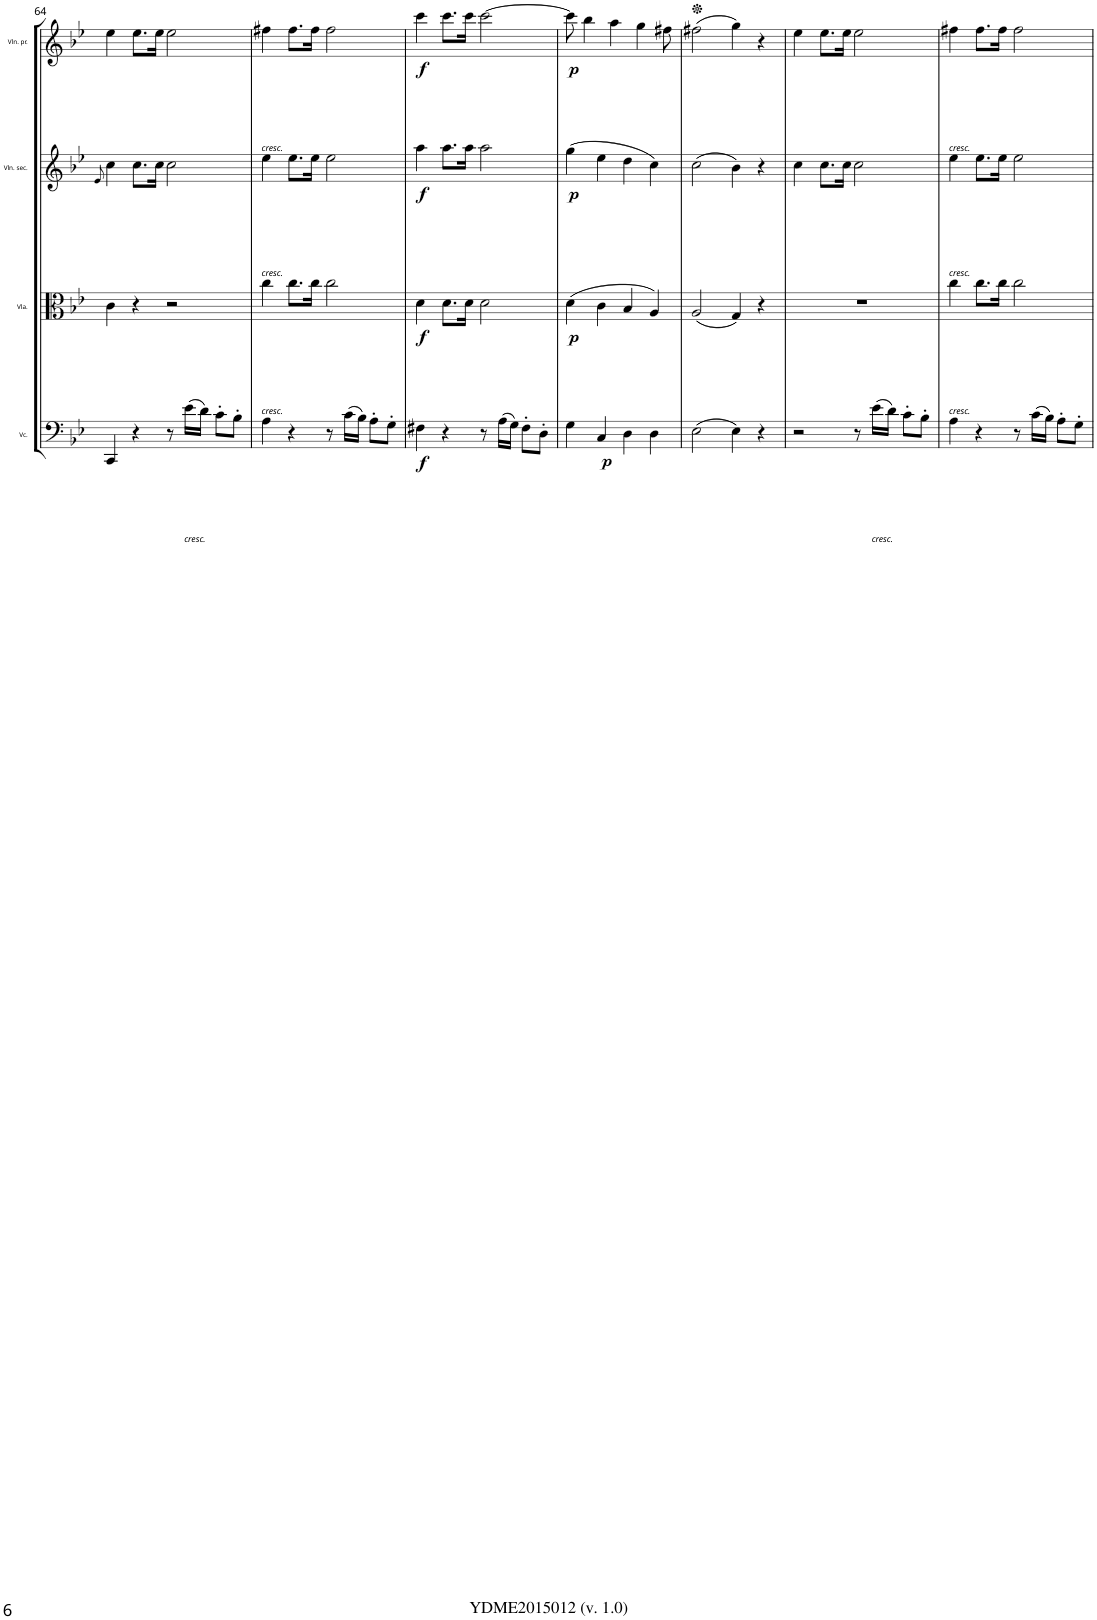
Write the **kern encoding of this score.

**kern	**dynam	**kern	**dynam	**kern	**dynam	**kern	**dynam
*part4	*part4	*part3	*part3	*part2	*part2	*part1	*part1
*staff4	*staff4	*staff3	*staff3	*staff2	*staff2	*staff1	*staff1
*I"Violoncelle	*	*I"Viola	*	*I"Violino secondo	*	*I"Violino primo	*
*I'Vc.	*	*I'Vla.	*	*I'Vln. sec.	*	*I'Vln. pr.	*
!!LO:PB:g=z
*clefF4	*	*clefC3	*	*clefG2	*	*clefG2	*
*k[b-e-]	*	*k[b-e-]	*	*k[b-e-]	*	*k[b-e-]	*
*B-:	*	*B-:	*	*B-:	*	*B-:	*
*M2/2	*	*M2/2	*	*M2/2	*	*M2/2	*
*met(c|)	*	*met(c|)	*	*met(c|)	*	*met(c|)	*
=64	=64	=64	=64	=64	=64	=64	=64
.	.	.	.	8qe-/	.	.	.
4CC/	.	4c\	.	4cc\	.	4ee-\	.
4r	.	4r	.	8.cc\L	.	8.ee-\L	.
.	.	.	.	16cc\Jk	.	16ee-\Jk	.
8r	.	2r	.	2cc\	.	2ee-\	.
!LO:TX:b:i:t=cresc.	!	!	!	!	!	!	!
(16e-\LL	.	.	.	.	.	.	.
16d\JJ)	.	.	.	.	.	.	.
8c'\L	.	.	.	.	.	.	.
8B-'\J	.	.	.	.	.	.	.
=65	=65	=65	=65	=65	=65	=65	=65
!	!	!	!	!	!	!LO:TX:b:i:t=cresc.	!
!	!	!	!	!LO:TX:b:i:t=cresc.	!	!	!
!	!	!LO:TX:b:i:t=cresc.	!	!	!	!	!
4A\	.	4cc\	.	4ee-\	.	4ff#X\	.
4r	.	8.cc\L	.	8.ee-\L	.	8.ff#\L	.
.	.	16cc\Jk	.	16ee-\Jk	.	16ff#\Jk	.
8r	.	2cc\	.	2ee-\	.	2ff#\	.
(16c\LL	.	.	.	.	.	.	.
16B-\JJ)	.	.	.	.	.	.	.
8A'\L	.	.	.	.	.	.	.
8G'\J	.	.	.	.	.	.	.
=66	=66	=66	=66	=66	=66	=66	=66
!	!LO:DY:b	!	!LO:DY:b	!	!LO:DY:b	!	!LO:DY:b
4F#X\	f	4d\	f	4aa\	f	4ccc\	f
4r	.	8.d\L	.	8.aa\L	.	8.ccc\L	.
.	.	16d\Jk	.	16aa\Jk	.	16ccc\Jk	.
8r	.	2d\	.	2aa\	.	[2ccc\	.
(16A\LL	.	.	.	.	.	.	.
16G\JJ)	.	.	.	.	.	.	.
8F#'\L	.	.	.	.	.	.	.
8D'\J	.	.	.	.	.	.	.
=67	=67	=67	=67	=67	=67	=67	=67
!	!	!	!LO:DY:b	!	!LO:DY:b	!	!LO:DY:b
4G\	.	(4d\	p	(4gg\	p	8ccc\]	p
.	.	.	.	.	.	4bb-\	.
!	!LO:DY:b	!	!	!	!	!	!
4C/	p	4c\	.	4ee-\	.	.	.
.	.	.	.	.	.	4aa\	.
4D\	.	4B-/	.	4dd\	.	.	.
.	.	.	.	.	.	4gg\	.
4D\	.	4A/)	.	4cc\)	.	.	.
.	.	.	.	.	.	8ff#X\	.
=68	=68	=68	=68	=68	=68	=68	=68
(2E-\	.	(2A/	.	(2cc\	.	(2ff#X\	.
4E-\)	.	4G/)	.	4b-\)	.	4gg\)	.
4r	.	4r	.	4r	.	4r	.
=69	=69	=69	=69	=69	=69	=69	=69
2r	.	1r	.	4cc\	.	4ee-\	.
.	.	.	.	8.cc\L	.	8.ee-\L	.
.	.	.	.	16cc\Jk	.	16ee-\Jk	.
8r	.	.	.	2cc\	.	2ee-\	.
!LO:TX:b:i:t=cresc.	!	!	!	!	!	!	!
(16e-\LL	.	.	.	.	.	.	.
16d\JJ)	.	.	.	.	.	.	.
8c'\L	.	.	.	.	.	.	.
8B-'\J	.	.	.	.	.	.	.
=70	=70	=70	=70	=70	=70	=70	=70
!	!	!	!	!	!	!LO:TX:b:i:t=cresc.	!
!	!	!	!	!LO:TX:b:i:t=cresc.	!	!	!
!	!	!LO:TX:b:i:t=cresc.	!	!	!	!	!
4A\	.	4cc\	.	4ee-\	.	4ff#X\	.
4r	.	8.cc\L	.	8.ee-\L	.	8.ff#\L	.
.	.	16cc\Jk	.	16ee-\Jk	.	16ff#\Jk	.
8r	.	2cc\	.	2ee-\	.	2ff#\	.
(16c\LL	.	.	.	.	.	.	.
16B-\JJ)	.	.	.	.	.	.	.
8A'\L	.	.	.	.	.	.	.
8G'\J	.	.	.	.	.	.	.
=	=	=	=	=	=	=	=
*-	*-	*-	*-	*-	*-	*-	*-
